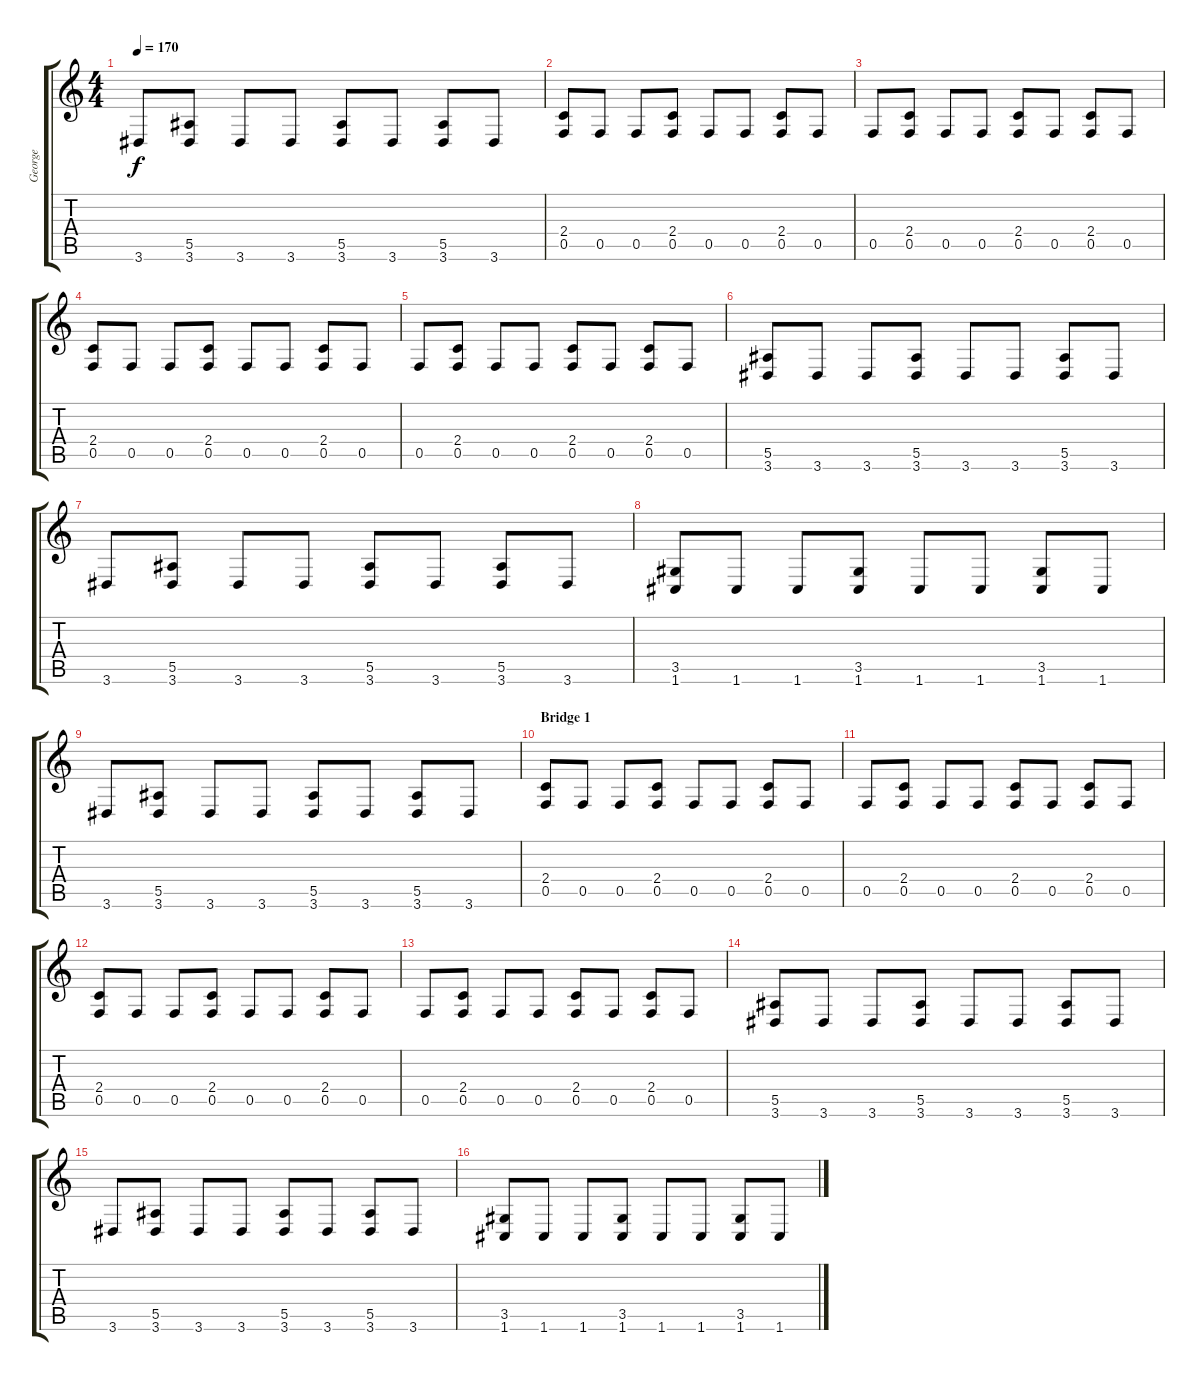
\track ("George" "George") {instrument distortionguitar}
\staff {score tabs}
\tuning (C4 G3 Eb3 Bb2 F2 C2) {hide}
\ts (4 4)
\tempo 170
\clef g2
\ks c
3.6.8{dy f} (5.5 3.6).8 3.6.8 3.6.8 (5.5 3.6).8 3.6.8 (5.5 3.6).8 3.6.8 |
(2.4 0.5).8 0.5.8 0.5.8 (2.4 0.5).8 0.5.8 0.5.8 (2.4 0.5).8 0.5.8 |
0.5.8 (2.4 0.5).8 0.5.8 0.5.8 (2.4 0.5).8 0.5.8 (2.4 0.5).8 0.5.8 |
(2.4 0.5).8 0.5.8 0.5.8 (2.4 0.5).8 0.5.8 0.5.8 (2.4 0.5).8 0.5.8 |
0.5.8 (2.4 0.5).8 0.5.8 0.5.8 (2.4 0.5).8 0.5.8 (2.4 0.5).8 0.5.8 |
(5.5 3.6).8 3.6.8 3.6.8 (5.5 3.6).8 3.6.8 3.6.8 (5.5 3.6).8 3.6.8 |
3.6.8 (5.5 3.6).8 3.6.8 3.6.8 (5.5 3.6).8 3.6.8 (5.5 3.6).8 3.6.8 |
(3.5 1.6).8 1.6.8 1.6.8 (3.5 1.6).8 1.6.8 1.6.8 (3.5 1.6).8 1.6.8 |
3.6.8 (5.5 3.6).8 3.6.8 3.6.8 (5.5 3.6).8 3.6.8 (5.5 3.6).8 3.6.8 |
\section ("" "Bridge 1")
(2.4 0.5).8 0.5.8 0.5.8 (2.4 0.5).8 0.5.8 0.5.8 (2.4 0.5).8 0.5.8 |
0.5.8 (2.4 0.5).8 0.5.8 0.5.8 (2.4 0.5).8 0.5.8 (2.4 0.5).8 0.5.8 |
(2.4 0.5).8 0.5.8 0.5.8 (2.4 0.5).8 0.5.8 0.5.8 (2.4 0.5).8 0.5.8 |
0.5.8 (2.4 0.5).8 0.5.8 0.5.8 (2.4 0.5).8 0.5.8 (2.4 0.5).8 0.5.8 |
(5.5 3.6).8 3.6.8 3.6.8 (5.5 3.6).8 3.6.8 3.6.8 (5.5 3.6).8 3.6.8 |
3.6.8 (5.5 3.6).8 3.6.8 3.6.8 (5.5 3.6).8 3.6.8 (5.5 3.6).8 3.6.8 |
(3.5 1.6).8 1.6.8 1.6.8 (3.5 1.6).8 1.6.8 1.6.8 (3.5 1.6).8 1.6.8
